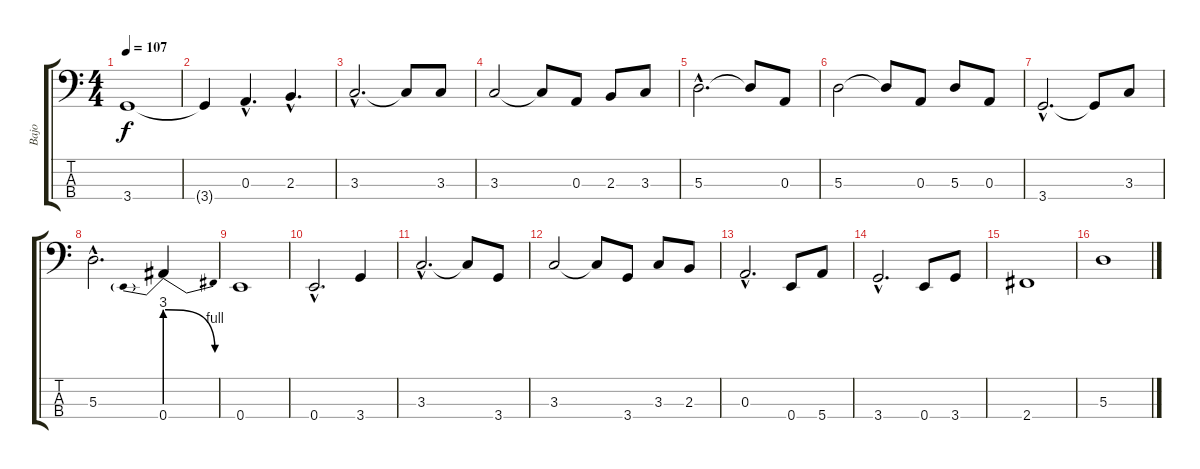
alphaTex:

\track ("Bajo" "Bajo") {instrument electricbassfinger}
\staff {score tabs}
\tuning (G2 D2 A1 E1) {hide}
\ts (4 4)
\tempo 107
\clef f4
\ks c
3.4.1{dy f} |
3.4{t}.4 0.3{hac}.4{d} 2.3{hac}.4{d} |
3.3{hac}.2{d} 3.3{t}.8 3.3.8 |
3.3.2 3.3{t}.8 0.3.8 2.3.8 3.3.8 |
5.3{hac}.2{d} 5.3{t}.8 0.3.8 |
5.3.2 5.3{t}.8 0.3.8 5.3.8 0.3.8 |
3.4{hac}.2{d} 3.4{t}.8 3.3.8 |
5.3{hac}.2{d} 0.4{be (prebendrelease 0 12 60 4)}.4 |
0.4.1 |
0.4{hac}.2{d} 3.4.4 |
3.3{hac}.2{d} 3.3{t}.8 3.4.8 |
3.3.2 3.3{t}.8 3.4.8 3.3.8 2.3.8 |
0.3{hac}.2{d} 0.4.8 5.4.8 |
3.4{hac}.2{d} 0.4.8 3.4.8 |
2.4.1 |
5.3.1
